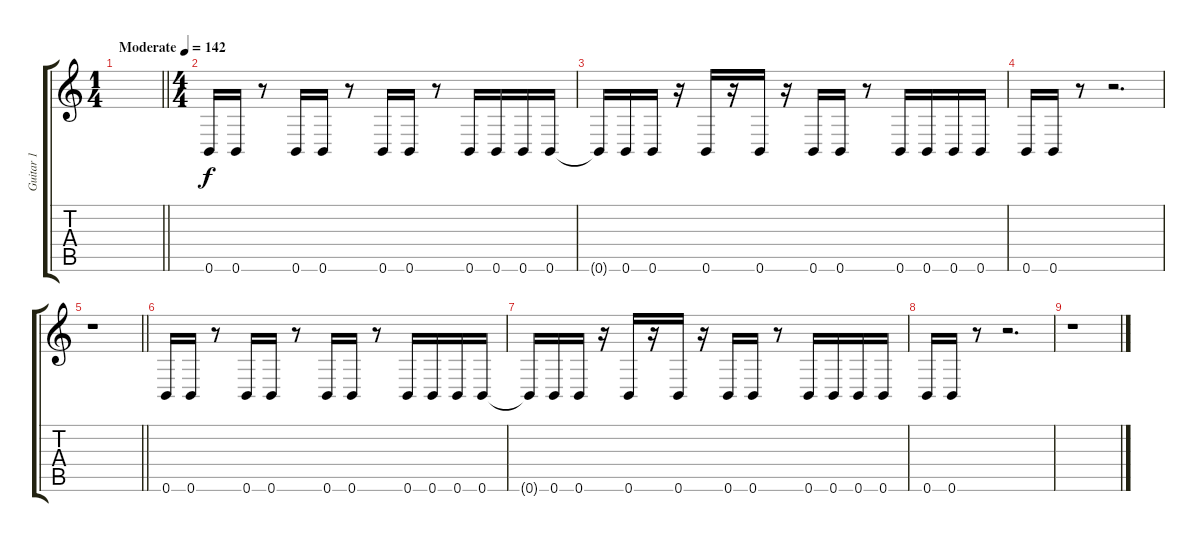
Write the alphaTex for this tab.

\track ("Guitar 1" "Guitar 1") {instrument distortionguitar}
\staff {score tabs}
\tuning (Db4 Ab3 E3 B2 Gb2 B1) {hide}
\ts (1 4)
\tempo (142 "Moderate")
\clef g2
\barLineRight lightlight
\ks c
|
\ts (4 4)
0.6.16 0.6.16 r.8 0.6.16 0.6.16 r.8 0.6.16 0.6.16 r.8 0.6.16 0.6.16 0.6.16 0.6.16 |
0.6{t}.16 0.6.16 0.6.16 r.16 0.6.16 r.16 0.6.16 r.16 0.6.16 0.6.16 r.8 0.6.16 0.6.16 0.6.16 0.6.16 |
0.6.16 0.6.16 r.8 r.2{d} |
\barLineRight lightlight
r.1 |
0.6.16 0.6.16 r.8 0.6.16 0.6.16 r.8 0.6.16 0.6.16 r.8 0.6.16 0.6.16 0.6.16 0.6.16 |
0.6{t}.16 0.6.16 0.6.16 r.16 0.6.16 r.16 0.6.16 r.16 0.6.16 0.6.16 r.8 0.6.16 0.6.16 0.6.16 0.6.16 |
0.6.16 0.6.16 r.8 r.2{d} |
r.1
